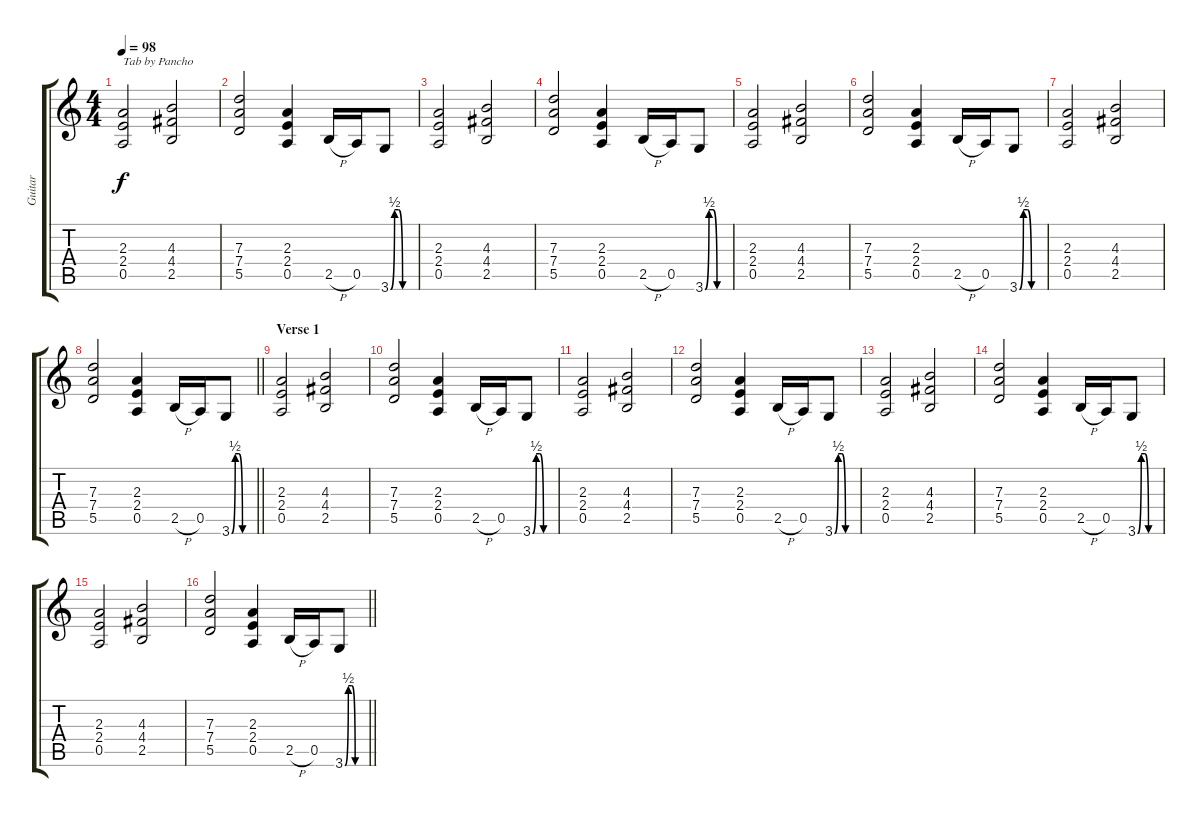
\track ("Guitar" "Guitar") {instrument overdrivenguitar}
\staff {score tabs}
\tuning (E4 B3 G3 D3 A2 E2) {hide}
\ts (4 4)
\tempo 98
\clef g2
\ks c
(2.3 2.4 0.5).2{txt "Tab by Pancho" dy f instrument overdrivenguitar} (4.3 4.4 2.5).2 |
(7.3 7.4 5.5).2 (2.3 2.4 0.5).4 2.5{h}.16 0.5.16 3.6{be (custom 0 0 10 2 20 2 30 0 60 0)}.8 |
(2.3 2.4 0.5).2 (4.3 4.4 2.5).2 |
(7.3 7.4 5.5).2 (2.3 2.4 0.5).4 2.5{h}.16 0.5.16 3.6{be (custom 0 0 10 2 20 2 30 0 60 0)}.8 |
(2.3 2.4 0.5).2 (4.3 4.4 2.5).2 |
(7.3 7.4 5.5).2 (2.3 2.4 0.5).4 2.5{h}.16 0.5.16 3.6{be (custom 0 0 10 2 20 2 30 0 60 0)}.8 |
(2.3 2.4 0.5).2 (4.3 4.4 2.5).2 |
\barLineRight lightlight
(7.3 7.4 5.5).2 (2.3 2.4 0.5).4 2.5{h}.16 0.5.16 3.6{be (custom 0 0 10 2 20 2 30 0 60 0)}.8 |
\section ("" "Verse 1")
(2.3 2.4 0.5).2 (4.3 4.4 2.5).2 |
(7.3 7.4 5.5).2 (2.3 2.4 0.5).4 2.5{h}.16 0.5.16 3.6{be (custom 0 0 10 2 20 2 30 0 60 0)}.8 |
(2.3 2.4 0.5).2 (4.3 4.4 2.5).2 |
(7.3 7.4 5.5).2 (2.3 2.4 0.5).4 2.5{h}.16 0.5.16 3.6{be (custom 0 0 10 2 20 2 30 0 60 0)}.8 |
(2.3 2.4 0.5).2 (4.3 4.4 2.5).2 |
(7.3 7.4 5.5).2 (2.3 2.4 0.5).4 2.5{h}.16 0.5.16 3.6{be (custom 0 0 10 2 20 2 30 0 60 0)}.8 |
(2.3 2.4 0.5).2 (4.3 4.4 2.5).2 |
\barLineRight lightlight
(7.3 7.4 5.5).2 (2.3 2.4 0.5).4 2.5{h}.16 0.5.16 3.6{be (custom 0 0 10 2 20 2 30 0 60 0)}.8
